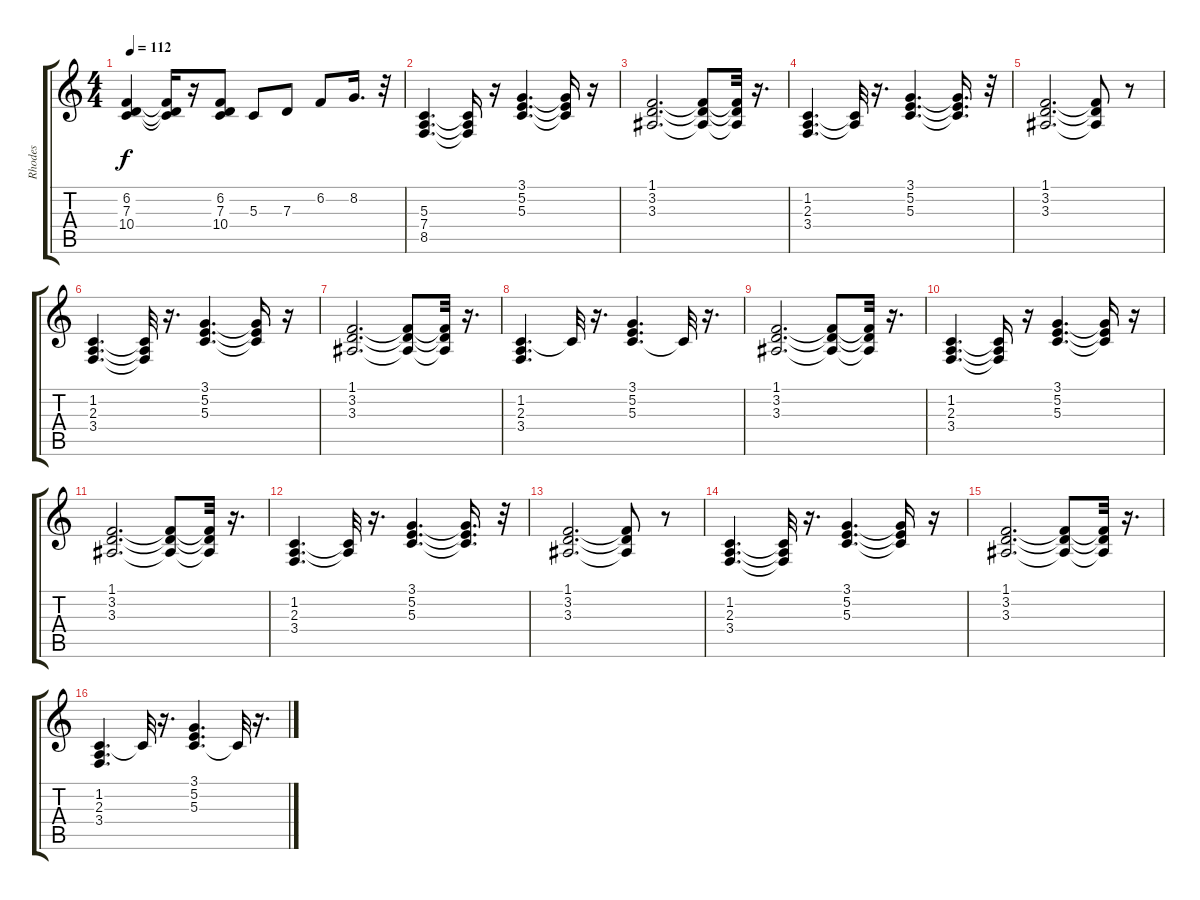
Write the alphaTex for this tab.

\track ("Rhodes" "Rhodes") {instrument electricpiano2}
\staff {score tabs}
\tuning (E4 B3 G3 D3 A2 E2) {hide}
\ts (4 4)
\tempo 112
\clef g2
\ks c
(6.2 7.3 10.4).4{dy f} (6.2{t} 7.3{t} 10.4{t}).16 r.16 (6.2 7.3 10.4).8 5.3.8 7.3.8 6.2.8 8.2.16{d} r.32 |
(5.3 7.4 8.5).4{d} (5.3{t} 7.4{t} 8.5{t}).16 r.16 (3.1 5.2 5.3).4{d} (3.1{t} 5.2{t} 5.3{t}).16 r.16 |
(1.1 3.2 3.3).2{d} (1.1{t} 3.2{t} 3.3{t}).8 (1.1{t} 3.2{t} 3.3{t}).32 r.16{d} |
(1.2 2.3 3.4).4{d} (1.2{t} 2.3{t}).32 r.16{d} (3.1 5.2 5.3).4{d} (3.1{t} 5.2{t} 5.3{t}).16{d} r.32 |
(1.1 3.2 3.3).2{d} (1.1{t} 3.2{t} 3.3{t}).8 r.8 |
(1.2 2.3 3.4).4{d} (1.2{t} 2.3{t} 3.4{t}).32 r.16{d} (3.1 5.2 5.3).4{d} (3.1{t} 5.2{t} 5.3{t}).16 r.16 |
(1.1 3.2 3.3).2{d} (1.1{t} 3.2{t} 3.3{t}).8 (1.1{t} 3.2{t} 3.3{t}).32 r.16{d} |
(1.2 2.3 3.4).4{d} 1.2{t}.32 r.16{d} (3.1 5.2 5.3).4{d} 5.3{t}.32 r.16{d} |
(1.1 3.2 3.3).2{d} (1.1{t} 3.2{t} 3.3{t}).8 (1.1{t} 3.2{t} 3.3{t}).32 r.16{d} |
(1.2 2.3 3.4).4{d} (1.2{t} 2.3{t} 3.4{t}).16 r.16 (3.1 5.2 5.3).4{d} (3.1{t} 5.2{t} 5.3{t}).16 r.16 |
(1.1 3.2 3.3).2{d} (1.1{t} 3.2{t} 3.3{t}).8 (1.1{t} 3.2{t} 3.3{t}).32 r.16{d} |
(1.2 2.3 3.4).4{d} (1.2{t} 2.3{t}).32 r.16{d} (3.1 5.2 5.3).4{d} (3.1{t} 5.2{t} 5.3{t}).16{d} r.32 |
(1.1 3.2 3.3).2{d} (1.1{t} 3.2{t} 3.3{t}).8 r.8 |
(1.2 2.3 3.4).4{d} (1.2{t} 2.3{t} 3.4{t}).32 r.16{d} (3.1 5.2 5.3).4{d} (3.1{t} 5.2{t} 5.3{t}).16 r.16 |
(1.1 3.2 3.3).2{d} (1.1{t} 3.2{t} 3.3{t}).8 (1.1{t} 3.2{t} 3.3{t}).32 r.16{d} |
(1.2 2.3 3.4).4{d} 1.2{t}.32 r.16{d} (3.1 5.2 5.3).4{d} 5.3{t}.32 r.16{d}
